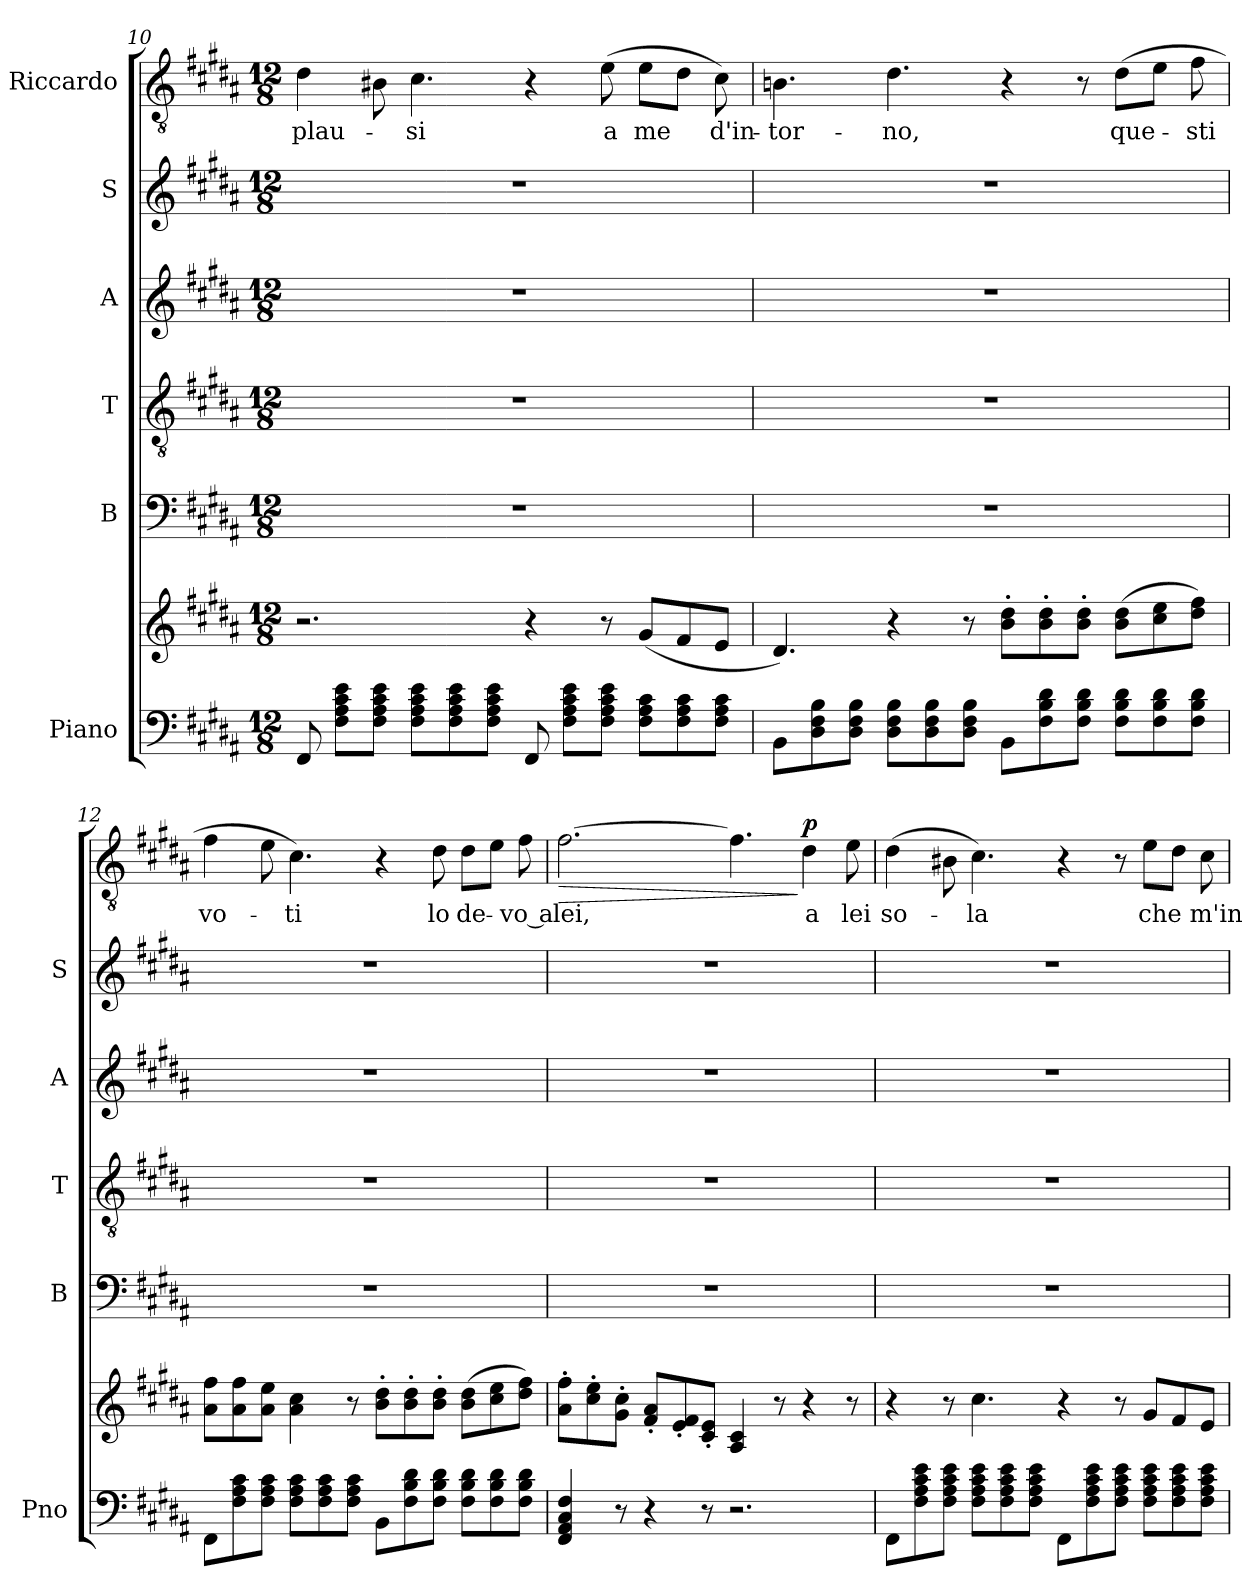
**kern	**kern	**kern	**kern	**kern	**kern	**kern	**text	**dynam
*part6	*part6	*part5	*part4	*part3	*part2	*part1	*part1	*part1
*staff7	*staff6	*staff5	*staff4	*staff3	*staff2	*staff1	*staff1	*staff1
*I"Piano	*	*I"B	*I"T	*I"A	*I"S	*I"Riccardo	*	*
*I'Pno	*	*I'B	*I'T	*I'A	*I'S	*	*	*
*clefF4	*clefG2	*clefF4	*clefGv2	*clefG2	*clefG2	*clefGv2	*	*
*k[f#c#g#d#a#]	*k[f#c#g#d#a#]	*k[f#c#g#d#a#]	*k[f#c#g#d#a#]	*k[f#c#g#d#a#]	*k[f#c#g#d#a#]	*k[f#c#g#d#a#]	*	*
*M12/8	*M12/8	*M12/8	*M12/8	*M12/8	*M12/8	*M12/8	*	*
=10	=10	=10	=10	=10	=10	=10	=10	=10
8FF#/	2.r	1.r	1.r	1.r	1.r	4d#\	plau-	.
8F#\ 8A#\ 8c#\ 8e\L	.	.	.	.	.	.	.	.
8F#\ 8A#\ 8c#\ 8e\J	.	.	.	.	.	8B#X\	.	.
8F#\ 8A#\ 8c#\ 8e\L	.	.	.	.	.	4.c#\	-si	.
8F#\ 8A#\ 8c#\ 8e\	.	.	.	.	.	.	.	.
8F#\ 8A#\ 8c#\ 8e\J	.	.	.	.	.	.	.	.
8FF#/	4r	.	.	.	.	4r	.	.
8F#\ 8A#\ 8c#\ 8e\L	.	.	.	.	.	.	.	.
8F#\ 8A#\ 8c#\ 8e\J	8r	.	.	.	.	(8e\	a	.
8F#\ 8A#\ 8c#\L	(8g#/L	.	.	.	.	8e\L	me	.
8F#\ 8A#\ 8c#\	8f#/	.	.	.	.	8d#\J	.	.
8F#\ 8A#\ 8c#\J	8e/J	.	.	.	.	8c#\)	d'in-	.
=11	=11	=11	=11	=11	=11	=11	=11	=11
8BB\L	4.d#/)	1.r	1.r	1.r	1.r	4.Bn\	-tor-	.
8D#\ 8F#\ 8B\	.	.	.	.	.	.	.	.
8D#\ 8F#\ 8B\J	.	.	.	.	.	.	.	.
8D#\ 8F#\ 8B\L	4r	.	.	.	.	4.d#\	-no,	.
8D#\ 8F#\ 8B\	.	.	.	.	.	.	.	.
8D#\ 8F#\ 8B\J	8r	.	.	.	.	.	.	.
8BB\L	8b\' 8dd#\'L	.	.	.	.	4r	.	.
8F#\ 8B\ 8d#\	8b\' 8dd#\'	.	.	.	.	.	.	.
8F#\ 8B\ 8d#\J	8b\' 8dd#\'J	.	.	.	.	8r	.	.
8F#\ 8B\ 8d#\L	(8b\ 8dd#\L	.	.	.	.	(8d#\L	que-	.
8F#\ 8B\ 8d#\	8cc#\ 8ee\	.	.	.	.	8e\J	.	.
8F#\ 8B\ 8d#\J	8dd#\ 8ff#\J)	.	.	.	.	8f#\	-sti	.
!!LO:PB:g=z
=12	=12	=12	=12	=12	=12	=12	=12	=12
8FF#\L	8a#\ 8ff#\L	1.r	1.r	1.r	1.r	4f#\	vo-	.
8F#\ 8A#\ 8c#\	8a#\ 8ff#\	.	.	.	.	.	.	.
8F#\ 8A#\ 8c#\J	8a#\ 8ee\J	.	.	.	.	8e\	.	.
8F#\ 8A#\ 8c#\L	4a#\ 4cc#\	.	.	.	.	4.c#\)	-ti	.
8F#\ 8A#\ 8c#\	.	.	.	.	.	.	.	.
8F#\ 8A#\ 8c#\J	8r	.	.	.	.	.	.	.
8BB\L	8b\' 8dd#\'L	.	.	.	.	4r	.	.
8F#\ 8B\ 8d#\	8b\' 8dd#\'	.	.	.	.	.	.	.
8F#\ 8B\ 8d#\J	8b\' 8dd#\'J	.	.	.	.	8d#\	lo	.
8F#\ 8B\ 8d#\L	(8b\ 8dd#\L	.	.	.	.	8d#\L	de-	.
8F#\ 8B\ 8d#\	8cc#\ 8ee\	.	.	.	.	8e\J	.	.
8F#\ 8B\ 8d#\J	8dd#\ 8ff#\J)	.	.	.	.	8f#\	-vo a	.
=13	=13	=13	=13	=13	=13	=13	=13	=13
!	!	!	!	!	!	!	!	!LO:HP:b
4FF#/ 4AA#/ 4C#/ 4F#/	8a#\' 8ff#\'L	1.r	1.r	1.r	1.r	[2.f#\	lei,	>
.	8cc#\' 8ee\'	.	.	.	.	.	.	.
8r	8g#\' 8cc#\'J	.	.	.	.	.	.	.
4r	8f#/' 8a#/'L	.	.	.	.	.	.	.
.	8e/' 8f#/'	.	.	.	.	.	.	.
8r	8c#/' 8e/'J	.	.	.	.	.	.	.
2.r	4A#/ 4c#/	.	.	.	.	4.f#\]	.	.
.	8r	.	.	.	.	.	.	.
!	!	!	!	!	!	!	!	!LO:DY:n=1:a
.	4r	.	.	.	.	4d#\	a	] p
.	8r	.	.	.	.	8e\	lei	.
=14	=14	=14	=14	=14	=14	=14	=14	=14
8FF#\L	4r	1.r	1.r	1.r	1.r	(4d#\	so-	.
8F#\ 8A#\ 8c#\ 8e\	.	.	.	.	.	.	.	.
8F#\ 8A#\ 8c#\ 8e\J	8r	.	.	.	.	8B#X\	.	.
8F#\ 8A#\ 8c#\ 8e\L	4.cc#\	.	.	.	.	4.c#\)	-la	.
8F#\ 8A#\ 8c#\ 8e\	.	.	.	.	.	.	.	.
8F#\ 8A#\ 8c#\ 8e\J	.	.	.	.	.	.	.	.
8FF#\L	4r	.	.	.	.	4r	.	.
8F#\ 8A#\ 8c#\ 8e\	.	.	.	.	.	.	.	.
8F#\ 8A#\ 8c#\ 8e\J	8r	.	.	.	.	8r	.	.
8F#\ 8A#\ 8c#\ 8e\L	8g#/L	.	.	.	.	8e\L	che	.
8F#\ 8A#\ 8c#\ 8e\	8f#/	.	.	.	.	8d#\J	.	.
8F#\ 8A#\ 8c#\ 8e\J	8e/J	.	.	.	.	8c#\	m'in-	.
=	=	=	=	=	=	=	=	=
*-	*-	*-	*-	*-	*-	*-	*-	*-
